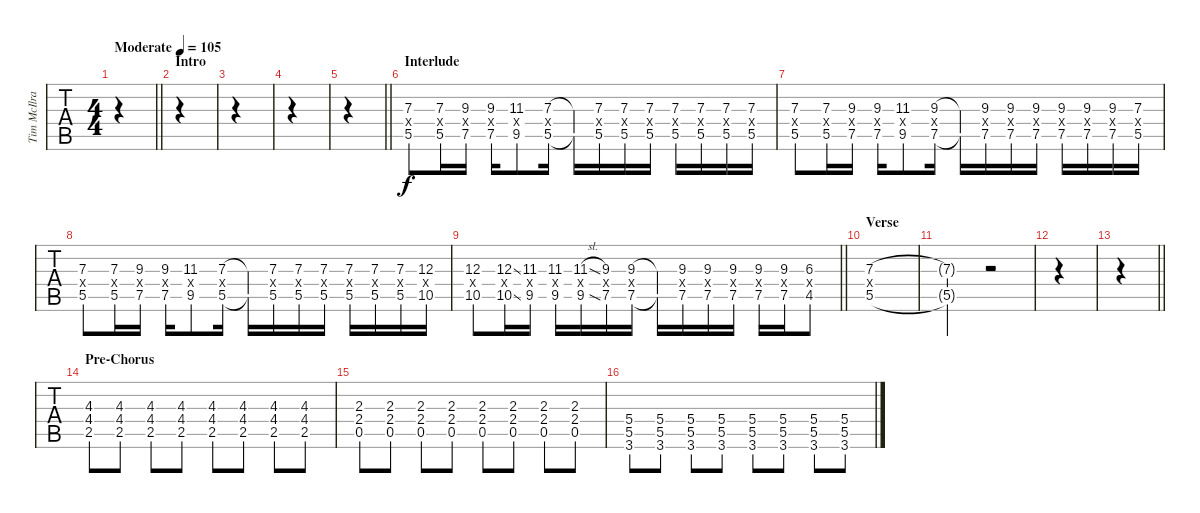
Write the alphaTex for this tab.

\track ("Tim McIlrath - Guitar One" "Tim McIlra") {instrument distortionguitar}
\staff {tabs}
\tuning (Eb4 Bb3 Gb3 Db3 Ab2 Eb2) {hide}
\ts (4 4)
\tempo (105 "Moderate")
\clef g2
\barLineRight lightlight
\ks db
|
\section ("" "Intro")
|
|
|
\barLineRight lightlight
|
\section ("" "Interlude")
(7.3 5.4{x} 5.5).8 (7.3 5.4{x} 5.5).16 (9.3 7.4{x} 7.5).16 (9.3 7.4{x} 7.5).16 (11.3 9.4{x} 9.5).8 (7.3 5.4{x} 5.5).16 (7.3{t} 5.5{t}).16 (7.3 5.4{x} 5.5).16 (7.3 5.4{x} 5.5).16 (7.3 5.4{x} 5.5).16 (7.3 5.4{x} 5.5).16 (7.3 5.4{x} 5.5).16 (7.3 5.4{x} 5.5).16 (7.3 5.4{x} 5.5).16 |
(7.3 5.4{x} 5.5).8 (7.3 5.4{x} 5.5).16 (9.3 7.4{x} 7.5).16 (9.3 7.4{x} 7.5).16 (11.3 9.4{x} 9.5).8 (9.3 7.4{x} 7.5).16 (9.3{t} 7.5{t}).16 (9.3 7.4{x} 7.5).16 (9.3 7.4{x} 7.5).16 (9.3 7.4{x} 7.5).16 (9.3 7.4{x} 7.5).16 (9.3 7.4{x} 7.5).16 (9.3 7.4{x} 7.5).16 (7.3 7.4{x} 5.5).16 |
(7.3 5.4{x} 5.5).8 (7.3 5.4{x} 5.5).16 (9.3 7.4{x} 7.5).16 (9.3 7.4{x} 7.5).16 (11.3 9.4{x} 9.5).8 (7.3 5.4{x} 5.5).16 (7.3{t} 5.5{t}).16 (7.3 5.4{x} 5.5).16 (7.3 5.4{x} 5.5).16 (7.3 5.4{x} 5.5).16 (7.3 5.4{x} 5.5).16 (7.3 5.4{x} 5.5).16 (7.3 5.4{x} 5.5).16 (12.3 10.4{x} 10.5).16 |
\barLineRight lightlight
(12.3 10.4{x} 10.5).8 (12.3{ss} 10.4{x} 10.5{ss}).16 (11.3 9.4{x} 9.5).16 (11.3 9.4{x} 9.5).16 (11.3{sl} 9.4{x} 9.5{sl}).16 (9.3 9.4{x} 7.5).16 (9.3 7.4{x} 7.5).16 (9.3{t} 7.5{t}).16 (9.3 7.4{x} 7.5).16 (9.3 7.4{x} 7.5).16 (9.3 7.4{x} 7.5).16 (9.3 7.4{x} 7.5).16 (9.3 7.4{x} 7.5).16 (6.3 4.4{x} 4.5).8 |
\section ("" "Verse")
(7.3 5.4{x} 5.5).1{volume 0} |
(7.3{t} 5.5{t}).2 r.2 |
|
\barLineRight lightlight
|
\section ("" "Pre-Chorus")
(4.3 4.4 2.5).8 (4.3 4.4 2.5).8 (4.3 4.4 2.5).8 (4.3 4.4 2.5).8 (4.3 4.4 2.5).8 (4.3 4.4 2.5).8 (4.3 4.4 2.5).8 (4.3 4.4 2.5).8 |
(2.3 2.4 0.5).8 (2.3 2.4 0.5).8 (2.3 2.4 0.5).8 (2.3 2.4 0.5).8 (2.3 2.4 0.5).8 (2.3 2.4 0.5).8 (2.3 2.4 0.5).8 (2.3 2.4 0.5).8 |
(5.4 5.5 3.6).8 (5.4 5.5 3.6).8 (5.4 5.5 3.6).8 (5.4 5.5 3.6).8 (5.4 5.5 3.6).8 (5.4 5.5 3.6).8 (5.4 5.5 3.6).8 (5.4 5.5 3.6).8
